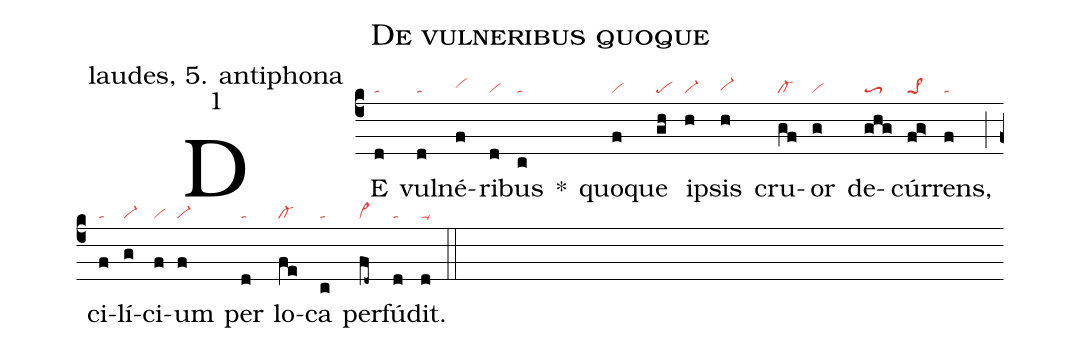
name: De vulneribus quoque;
office-part: laudes, 5. antiphona;
mode: 1;
nabc-lines: 1;
%%
(c4)
DE(d|ta) vul(d|ta)né(f|vihh)ri(d|vi)bus(c|ta) *()
quo(f|vi)que(gh|pe) ip(h|vi-)sis(h|vi-hg) cru(gf|cl-)or(g|vi) de(ghg|toS3)cúr(fg>|pe>1)rens,(f|ta) (;)
ci(f|ta)lí(g|vi-)ci(f|vi)um(f|vi-) per(d|ta) lo(fe|cl-)ca(c|ta) per(fd~|vi>)fú(d|ta)dit.(d|ta-) (::)
